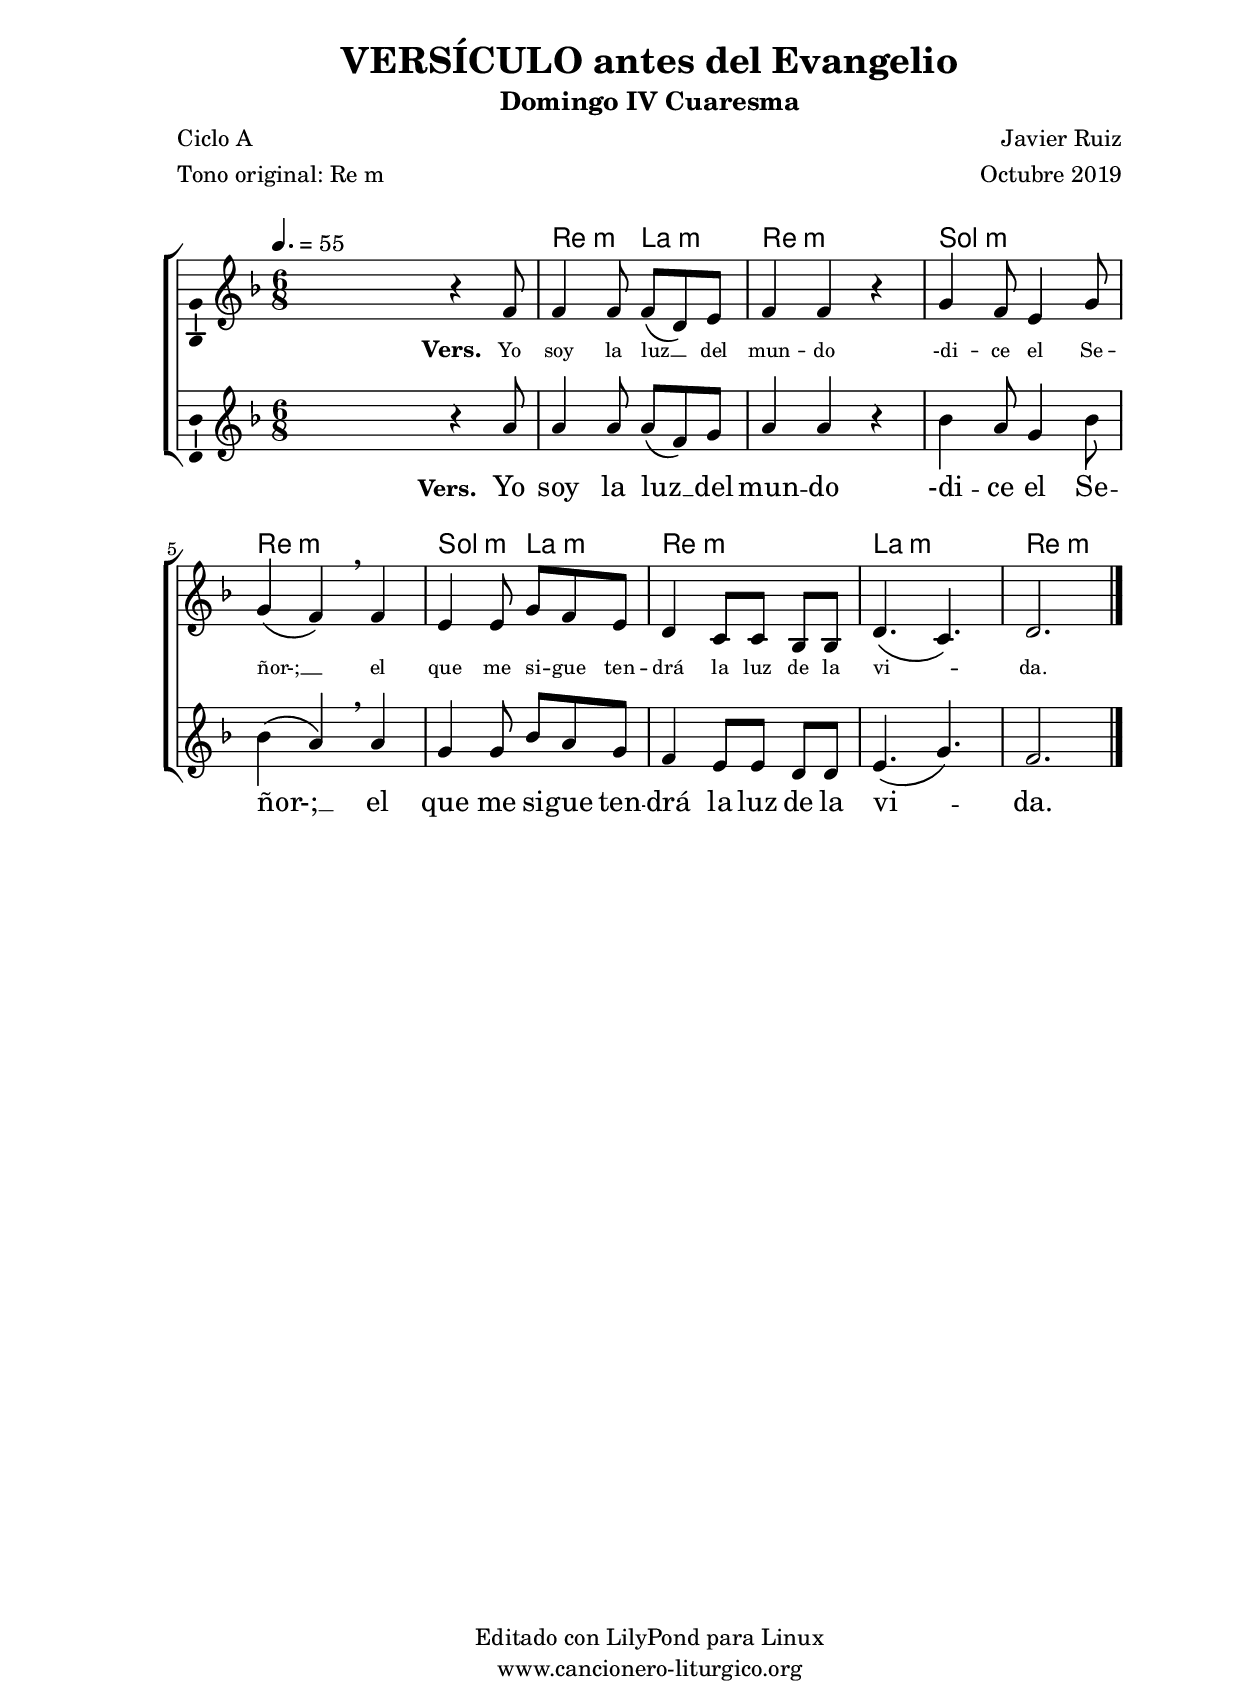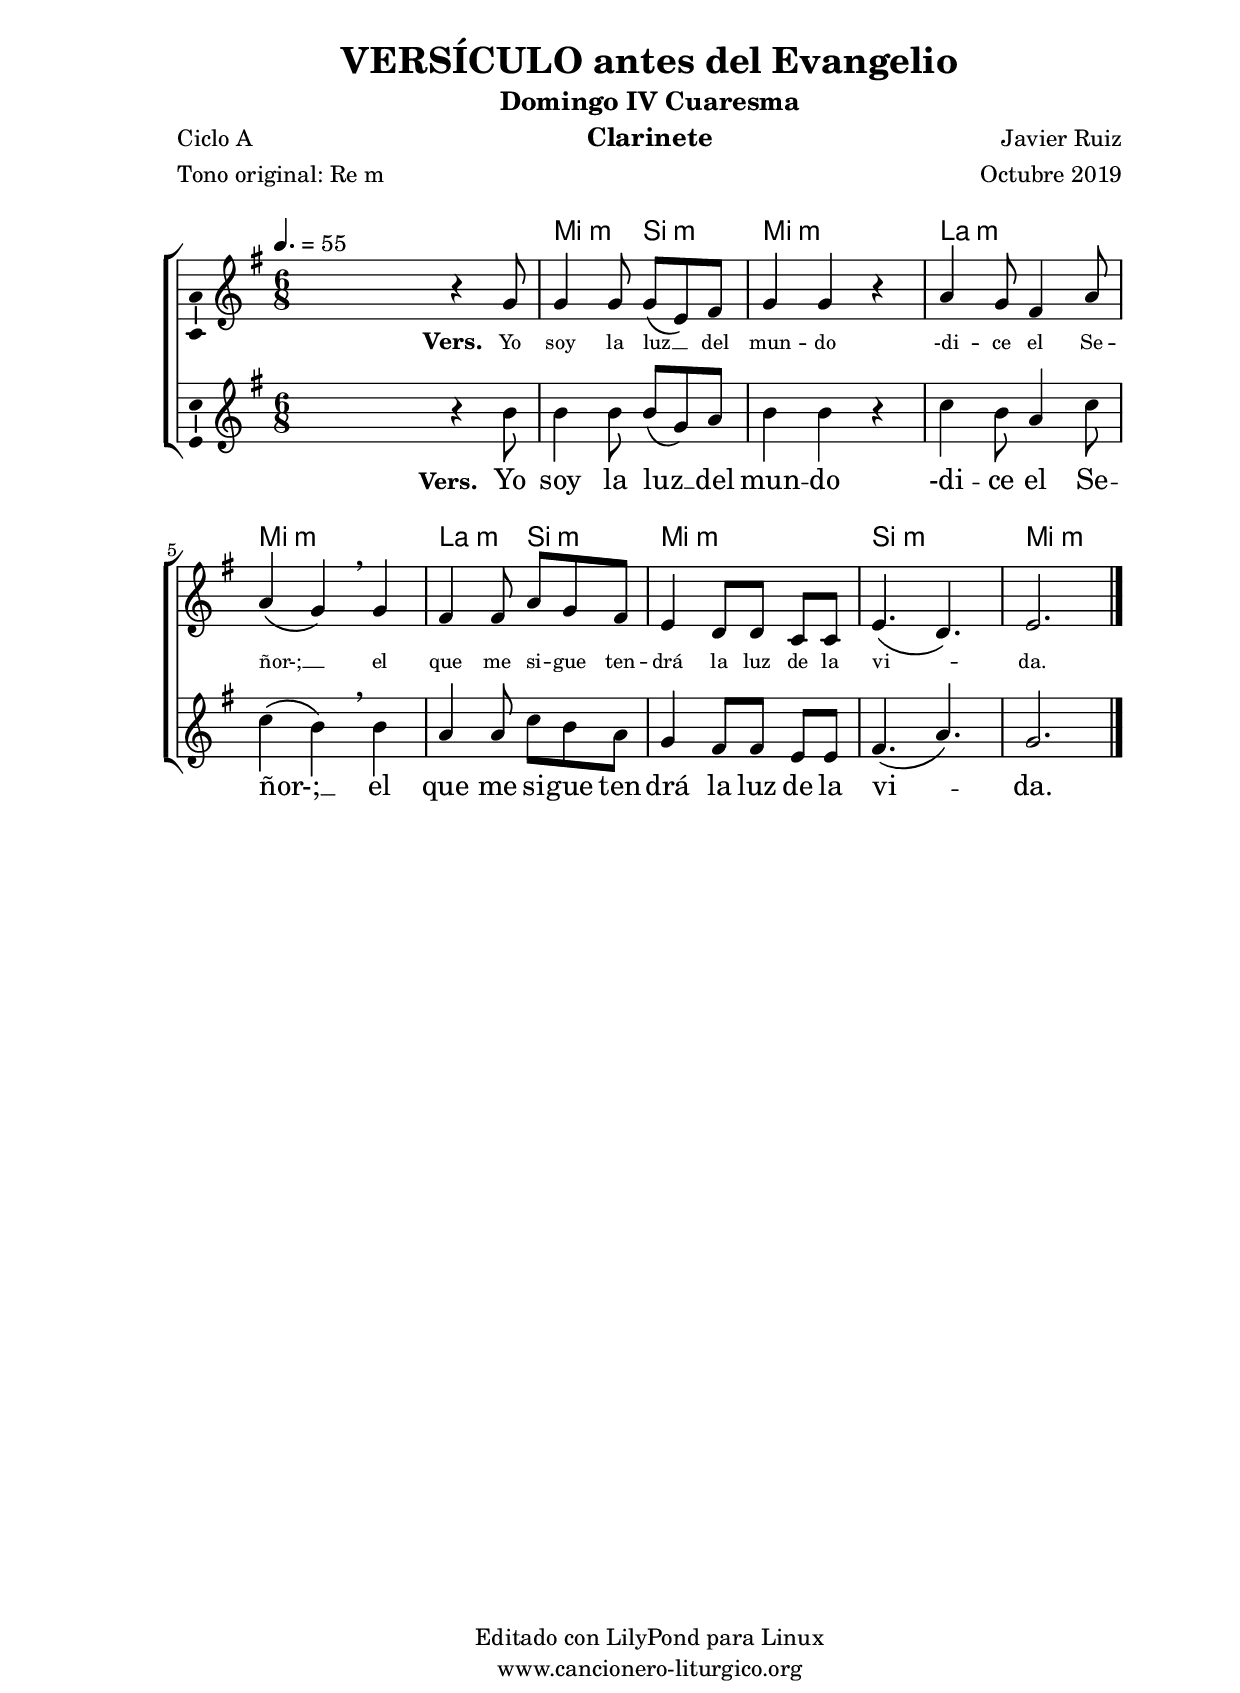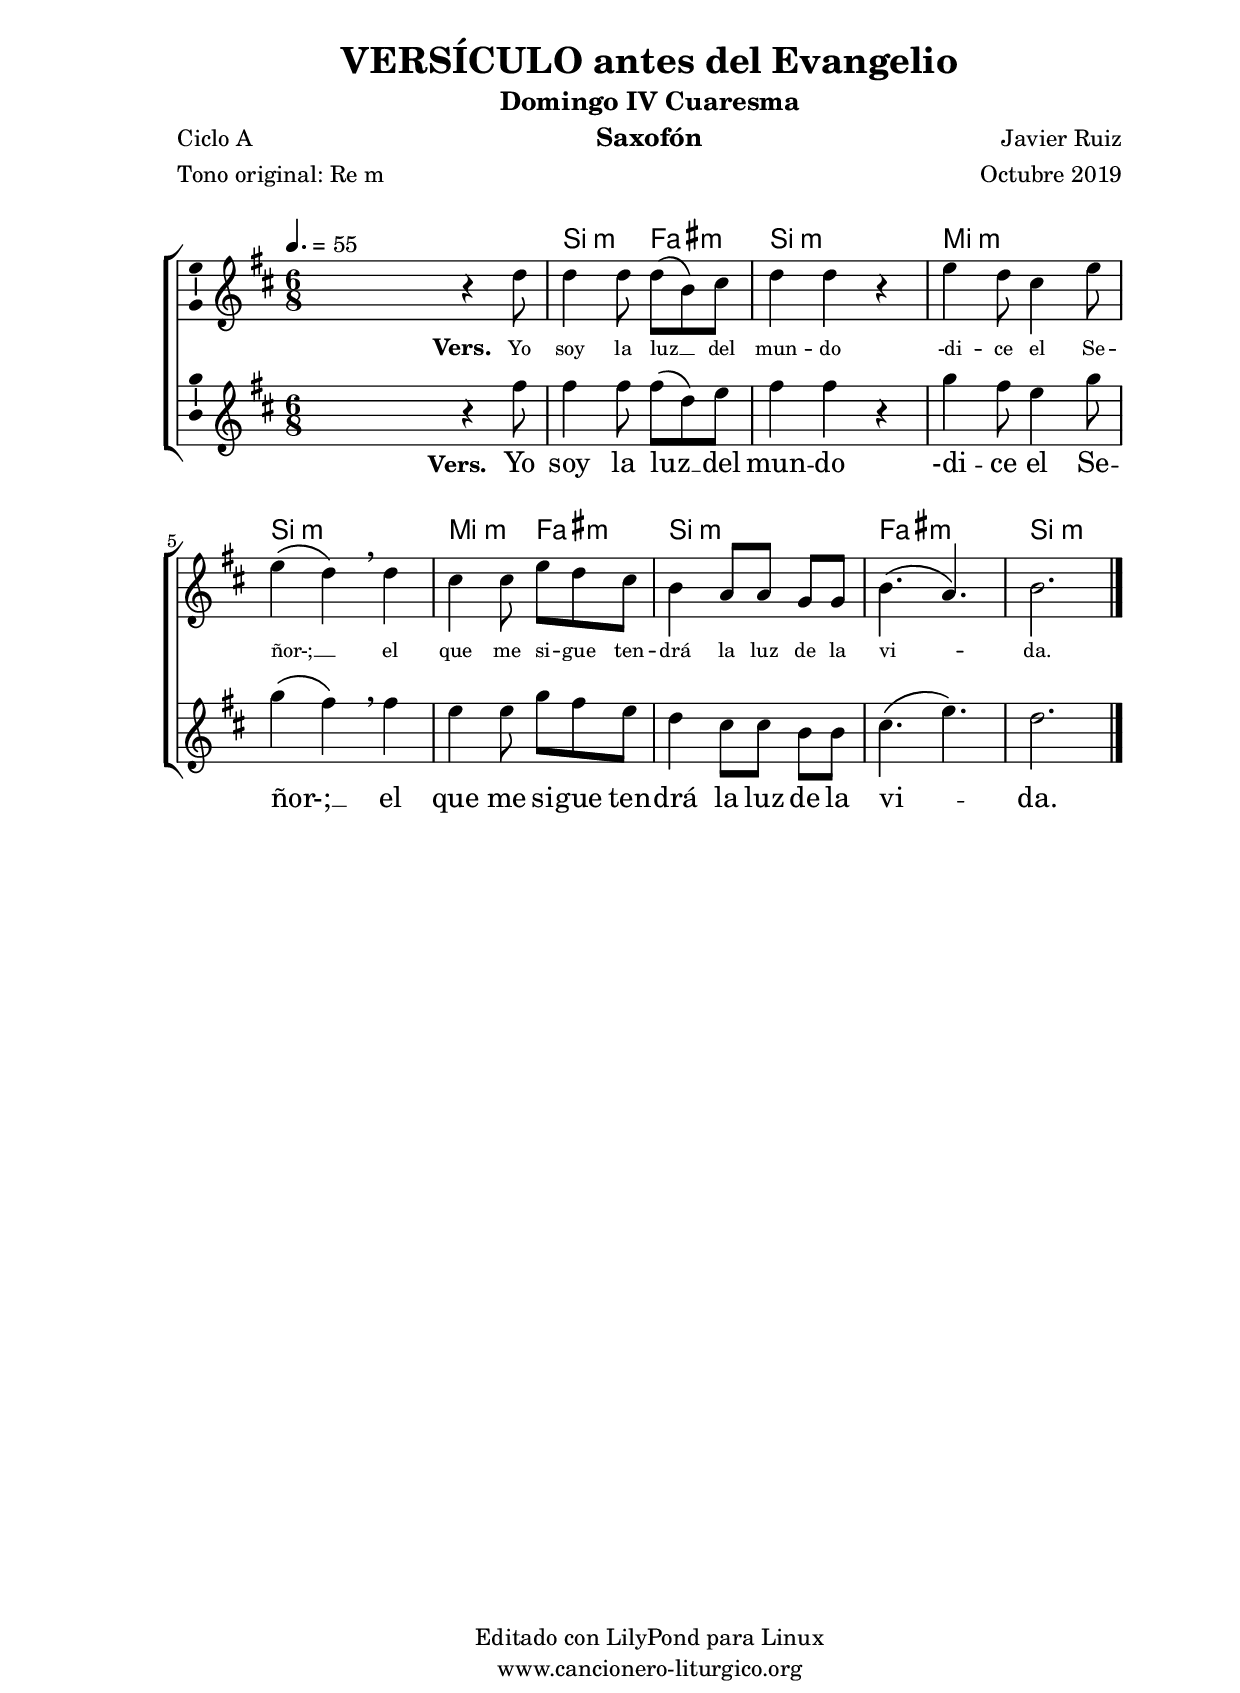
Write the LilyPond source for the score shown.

%
%para convertir .midi en .wav:
%timidity filename.midi -Ow -o finename.wav
%
%
%Para convertir de .wav a .mp3:
%lame -h -m j filename.wav
%
%
%para escuchar el midi:
%timidity nombrefichero.midi
%


%versión de lilypond para la que se ha escrito esta partitura:
\version "2.16.0"

	%Tamaño papel
	#(set-default-paper-size "a4")
	%Tamaño partitura
	#(set-global-staff-size 20)
	%No responde al pulsar sobre una nota
	#(ly:set-option 'point-and-click #f)

%parámetros del encabezamiento:
\header {
	title = "VERSÍCULO antes del Evangelio"
	subtitle = "Domingo IV Cuaresma"
	composer = "Javier Ruiz"
	poet = "Ciclo A"
	meter = "Tono original: Re m"
	arranger = "Octubre 2019"
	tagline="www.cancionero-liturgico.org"
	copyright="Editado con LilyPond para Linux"
	}

%parámetros asociados al papel:
\paper  {
	oddHeaderMarkup = \markup {\fill-line { \on-the-fly #not-first-page \fromproperty #'header:title \on-the-fly #not-first-page \fromproperty #'header:composer }}
	evenHeaderMarkup = \markup {\fill-line { \fromproperty #'header:composer \fromproperty #'header:title }}
	#(set-paper-size "a4")
	print-page-number = ##f
	first-page-number = 1
	print-first-page-number = ##f
%	head-separation = 3.0 \cm
	top-margin = 1.5 \cm
%	top-margin = 2.0 \cm
%%%	bottom-margin = 0.5\cm
	bottom-margin = 0.2\cm
	left-margin = 3.0 \cm
	line-width = 16.0 \cm 
	indent = 0\mm
	interscoreline = 2.\mm
	between-system-space = 15\mm
%	para que las partituras no llenen la hoja:
	ragged-bottom = ##t
%	idem para la última hoja:
	ragged-last-bottom = ##f
%	para que las partituras llenen el ancho del papel:
	ragged-last = ##f
	after-title-space = 2.5 \cm
%page-count=2
system-count=2

	%Flexible Vertical Spacing
%	markup-markup-spacing =
%	#'((basic-distance . 15) (minimum-distance . 15) (padding . 3))
	markup-system-spacing =
	#'((basic-distance . 15) (minimum-distance . 15) (padding . 3))
	system-system-spacing =
	#'((basic-distance . 15) (minimum-distance . 15) (padding . 3))
	score-system-spacing =
	#'((basic-distance . 15) (minimum-distance . 15) (padding . 5))
%	top-system-spacing = % header
%	#'((basic-distance . 8) (minimum-distance . 0) (padding . 0))
%	top-markup-spacing =
%	#'((basic-distance . 20) (minimum-distance . 20) (padding . 0))
	last-bottom-spacing = % footer
	#'((basic-distance . 5) (minimum-distance . 5) (padding . 0))
%	score-markup-spacing =
%	#'((basic-distance . 16) (minimum-distance . 13) (padding . 0))

	}


%parámetros que afectan a toda la partitura:
global =  {
	%clave de sol (G):
	\clef G
	%armadura:
%	\transpose ees f
	\key d \minor
	\tempo 4.=55
	\set Score.tempoHideNote = ##f
	}


acordes = {
	\italianChords
	\chordmode {
%	\transpose ees f
{

s2.
d4.:m a:m d2.:m g:m d:m g4.:m a:m d2.:m a2.:m d2.:m

	}
	}
}


melodiatrompeta = 
%	\transpose ees f
{

	\relative c''{
	\time 6/8

s4. r4.
r2.
f4 a g8 f
e4. g
f2.
r2.
d4 f e8 d
c4. e
f2.

}
	\bar "|."
	}


melodiatres = 
%	\transpose ees f
{

	\relative c''{
	\time 6/8

s4 s8 r4 f,8
f4 f8 f \(d\) e
f4 f r4
g4 f8 e4 g8
g4 \(f\) \breathe f
e4 e8 g f e
d4 c8 [c] \noBeam bes [bes]
d4. \(c\)
d2.

}

	\bar "|."
	}


melodiabajo = 
%	\transpose ees f
{

	%clave de fa (F):
	\clef F

	\relative c{
	\time 6/8

s4. r4 r8
d4 d8 a'4 a8
d,4 d e8 d
g4 g8 g f e
f4 e d
bes4 bes8 c4 c8
d4 d g8 f
e4 f8 g f e
d2.

}
	\bar "|."
	}


melodia = 
%	\transpose ees f
{

	\relative c'{
	\time 6/8

s4 s8 r4 a'8
a4 a8 a \(f\) g
a4 a r4
bes4 a8 g4 bes8
bes4 \(a\) \breathe a
g4 g8 bes a g
f4 e8 [e] \noBeam d d
e4. \(g\)
f2.

}
	\bar "|."
	}


texto = \lyricmode {
\set stanza =#"Vers. " Yo soy la luz __ _ del mun -- do -di -- ce el Se -- ñor-; __ _
el que me si -- gue ten -- drá la luz de la vi -- _ da.

	}

textotres = \lyricmode {
\override LyricText #'font-size = #-1
\set stanza =#"Vers. " Yo soy la luz __ _ del mun -- do -di -- ce el Se -- ñor-; __ _
el que me si -- gue ten -- drá la luz de la vi -- _ da.

	}


acordesStaff = \context ChordNames = acordesStaff <<
	\set Staff.midiInstrument = #"choir aahs"
	\set Staff.midiMinimumVolume = #0.3
	\set Staff.midiMaximumVolume = #0.5
	\set chordChanges = ##f
	\acordes
	>>

voztrompetaStaff = \context Voice = voztrompetaStaff
<<
	\override Staff.StaffSymbol #'staff-space = #(magstep -0.35)
	\set Staff.midiInstrument = #"trumpet"
	\set Staff.midiMinimumVolume = #0.4
	\set Staff.midiMaximumVolume = #0.6
	\global
	\melodiatrompeta
	>>

voztresStaff = \context Voice = voztresStaff
\with {\consists "Ambitus_engraver"}
<<
%	\override Staff.StaffSymbol #'staff-space = #(magstep -0.35)
	\set Staff.midiInstrument = #"violin"
	\set Staff.midiMinimumVolume = #0.6
	\set Staff.midiMaximumVolume = #0.8
	\global
	\relative c' \melodiatres
	>>

vozStaff = \context Voice = vozStaff
\with {\consists "Ambitus_engraver"}
<<
%	\set Staff.instrumentName = ""
%	\set Staff.shortInstrumentName = ""
%	\set Staff.midiInstrument = #"clarinet"
%	\set Staff.midiInstrument = #"cello"
	\set Staff.midiInstrument = #"flute"
%	\set Staff.midiInstrument = #"electric guitar (jazz)"
%	\set Staff.midiInstrument = #"english horn"
%	\set Staff.midiInstrument = #"violin"
%	\set Staff.midiInstrument = #"glockenspiel"
	\set Staff.midiMinimumVolume = #0.8
	\set Staff.midiMaximumVolume = #1.0
	\global
	\melodia
	>>

vozbajoStaff = \context Voice = vozbajoStaff
<<
	\override Staff.StaffSymbol #'staff-space = #(magstep -0.35)
	\set Staff.midiInstrument = #"english horn"
	\set Staff.midiMinimumVolume = #0.6
	\set Staff.midiMaximumVolume = #0.8
	\global
	\melodiabajo
	>>

textoStaff = \context Lyrics = textoStaff <<
	\lyricsto vozStaff \texto
	>>

textotresStaff = \context Lyrics = textotresStaff <<
	\lyricsto voztresStaff \textotres
	>>


\book {
	\score {
		<<
		\context ChoirStaff {
%			\override StaffGroup.SystemStartBracket #'collapse-height = #1
%			\override Score.SystemStartBar #'collapse-height = #1
			<<
			\acordesStaff
%			\voztrompetaStaff
			\voztresStaff
			\textotresStaff
			\vozStaff
			\textoStaff
%			\vozbajoStaff
			>>
			}
		>>
		\layout {
	    		\context {
				\Lyrics
				\override LyricText #'font-size = #2
				}
	   		 \context {
				\Score
				\override StaffSymbol #'staff-space = #(magstep +3)
				}
			}
		}
	\score {
		\unfoldRepeats
		<<
		\context ChoirStaff {
			<<
			\acordesStaff
			\voztrompetaStaff
			\voztresStaff
			\vozStaff
			\vozbajoStaff
			>>
			}
		>>
		\midi {
	  		\context {
	  			\Score
				tempoWholesPerMinute = #(ly:make-moment 70 4)
				}
			}
		}
	}

%Partitura para clarinete
#(define output-suffix "C")
\book {
	\header{
		instrument = "Clarinete"
		}
	\score {
		<<
		\context ChoirStaff {
%			\override StaffGroup.SystemStartBracket #'collapse-height = #1
%			\override Score.SystemStartBar #'collapse-height = #1
\transpose c d
			<<
			\acordesStaff
%			\voztrompetaStaff
			\voztresStaff
			\textotresStaff
			\vozStaff
			\textoStaff
%			\vozbajoStaff
			>>
			}
		>>
		\layout {
	    		\context {
				\Lyrics
				\override LyricText #'font-size = #2
				}
	   		 \context {
				\Score
				\override StaffSymbol #'staff-space = #(magstep +3)
				}
			}
		}
	}

%Partitura para saxofón
#(define output-suffix "S")
\book {
	\header{
		instrument = "Saxofón"
		}
	\score {
		<<
		\context ChoirStaff {
%			\override StaffGroup.SystemStartBracket #'collapse-height = #1
%			\override Score.SystemStartBar #'collapse-height = #1
\transpose c a
			<<
			\acordesStaff
%			\voztrompetaStaff
			\voztresStaff
			\textotresStaff
			\vozStaff
			\textoStaff
%			\vozbajoStaff
			>>
			}
		>>
		\layout {
	    		\context {
				\Lyrics
				\override LyricText #'font-size = #2
				}
	   		 \context {
				\Score
				\override StaffSymbol #'staff-space = #(magstep +3)
				}
			}
		}
	}


